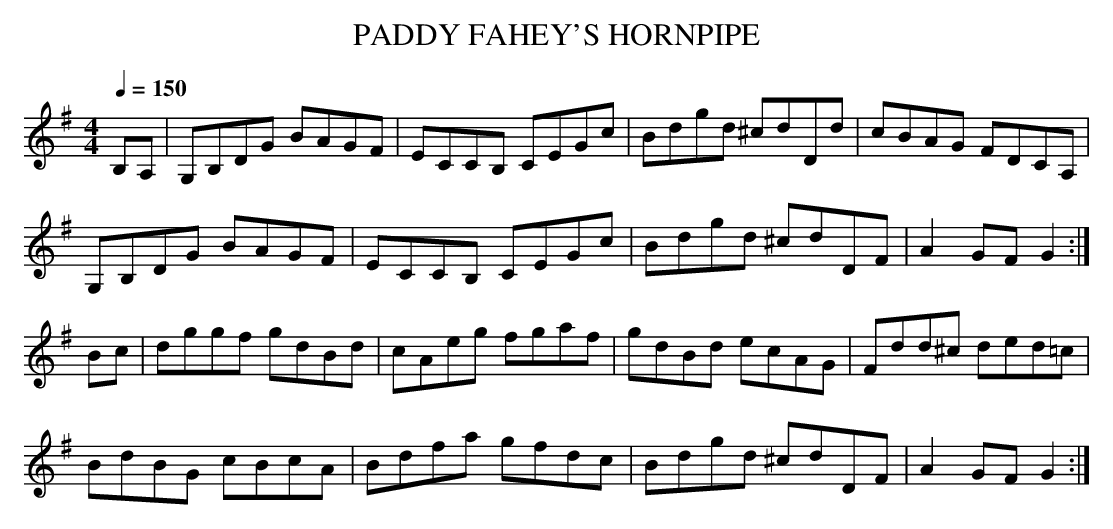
X:1
T:PADDY FAHEY'S HORNPIPE
L:1/8
M:4/4
Q:1/4=150
K:G
B,A,|G,B,DG BAGF|ECCB, CEGc|Bdgd ^cdDd|cBAG FDCA,|
G,B,DG BAGF|ECCB, CEGc|Bdgd ^cdDF|A2GF G2 :|
Bc|dggf gdBd|cAeg fgaf|gdBd ecAG|Fdd^c ded=c|
BdBG cBcA|Bdfa gfdc|Bdgd ^cdDF|A2GF G2 :|
